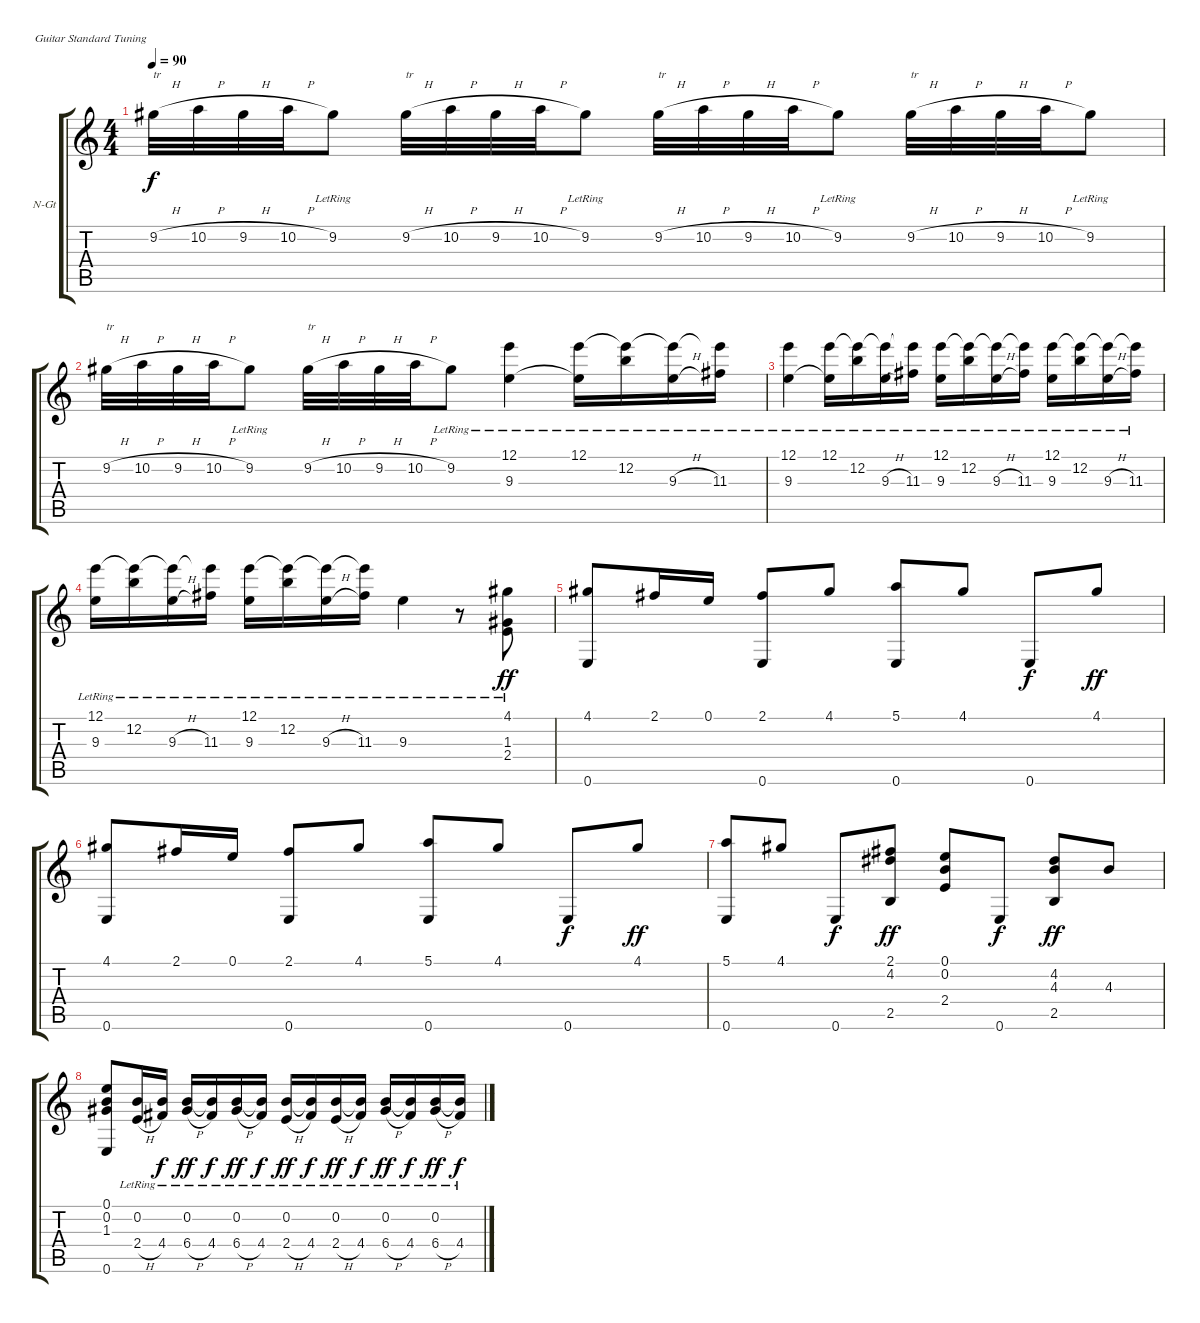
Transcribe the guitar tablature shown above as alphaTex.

\bracketExtendMode groupsimilarinstruments
\firstSystemTrackNameOrientation horizontal
\otherSystemsTrackNameOrientation horizontal
\track ("Guitare 2" "N-Gt") {instrument acousticguitarnylon}
\staff {score tabs}
\tuning (E4 B3 G3 D3 A2 E2)
\ts (4 4)
\tempo 90
\clef g2
\ks c
9.2{h}.32{txt "tr" dy f} 10.2{h}.32 9.2{h}.32 10.2{h}.32 9.2{lr}.8 9.2{h}.32{txt "tr"} 10.2{h}.32 9.2{h}.32 10.2{h}.32 9.2{lr}.8 9.2{h}.32{txt "tr"} 10.2{h}.32 9.2{h}.32 10.2{h}.32 9.2{lr}.8 9.2{h}.32{txt "tr"} 10.2{h}.32 9.2{h}.32 10.2{h}.32 9.2{lr}.8 |
9.2{h}.32{txt "tr"} 10.2{h}.32 9.2{h}.32 10.2{h}.32 9.2{lr}.8 9.2{h}.32{txt "tr"} 10.2{h}.32 9.2{h}.32 10.2{h}.32 9.2{lr}.8 (12.1 9.3{lr}).4 (12.1{lr} 9.3{lr t}).16 (12.2 12.1{lr t}).16 (9.3{h} 12.1{lr t}).16 (12.1{lr t} 11.3).16 |
(12.1{lr} 9.3{lr}).4 (12.1{lr} 9.3{lr t}).16 (12.2 12.1{lr t}).16 (9.3{h} 12.1{lr t}).16 (12.1{lr t} 11.3).16 (12.1{lr} 9.3{lr}).16 (12.2 12.1{lr t}).16 (9.3{h} 12.1{lr t}).16 (12.1{lr t} 11.3).16 (12.1{lr} 9.3{lr}).16 (12.2 12.1{lr t}).16 (9.3{h} 12.1{lr t}).16 (12.1{lr t} 11.3).16 |
(12.1{lr} 9.3{lr}).16 (12.2 12.1{lr t}).16 (9.3{h} 12.1{lr t}).16 (12.1{lr t} 11.3).16 (12.1{lr} 9.3{lr}).16 (12.2 12.1{lr t}).16 (9.3{h} 12.1{lr t}).16 (12.1{lr t} 11.3).16 9.3{lr}.4 r.8 (4.1{lr} 1.3{lr} 2.4{lr}).8{dy ff} |
(4.1 0.6).8 2.1.16 0.1.16 (2.1 0.6).8 4.1.8 (5.1 0.6).8 4.1.8 0.6.8{dy f} 4.1.8{dy ff} |
(4.1 0.6).8 2.1.16 0.1.16 (2.1 0.6).8 4.1.8 (5.1 0.6).8 4.1.8 0.6.8{dy f} 4.1.8{dy ff} |
(5.1 0.6).8 4.1.8 0.6.8{dy f} (2.1 4.2 2.5).8{dy ff} (0.1 0.2 2.4).8 0.6.8{dy f} (4.2 4.3 2.5).8{dy ff} 4.3.8 |
(0.1 0.2 1.3 0.6).8 (0.2{lr} 2.4{h}).16 (0.2{lr t} 4.4).16{dy f} (0.2{lr} 6.4{h}).16{dy ff} (0.2{lr t} 4.4).16{dy f} (0.2{lr} 6.4{h}).16{dy ff} (0.2{lr t} 4.4).16{dy f} (0.2{lr} 2.4{h}).16{dy ff} (0.2{lr t} 4.4).16{dy f} (0.2{lr} 2.4{h}).16{dy ff} (0.2{lr t} 4.4).16{dy f} (0.2{lr} 6.4{h}).16{dy ff} (0.2{lr t} 4.4).16{dy f} (0.2{lr} 6.4{h}).16{dy ff} (0.2{lr t} 4.4).16{dy f}
